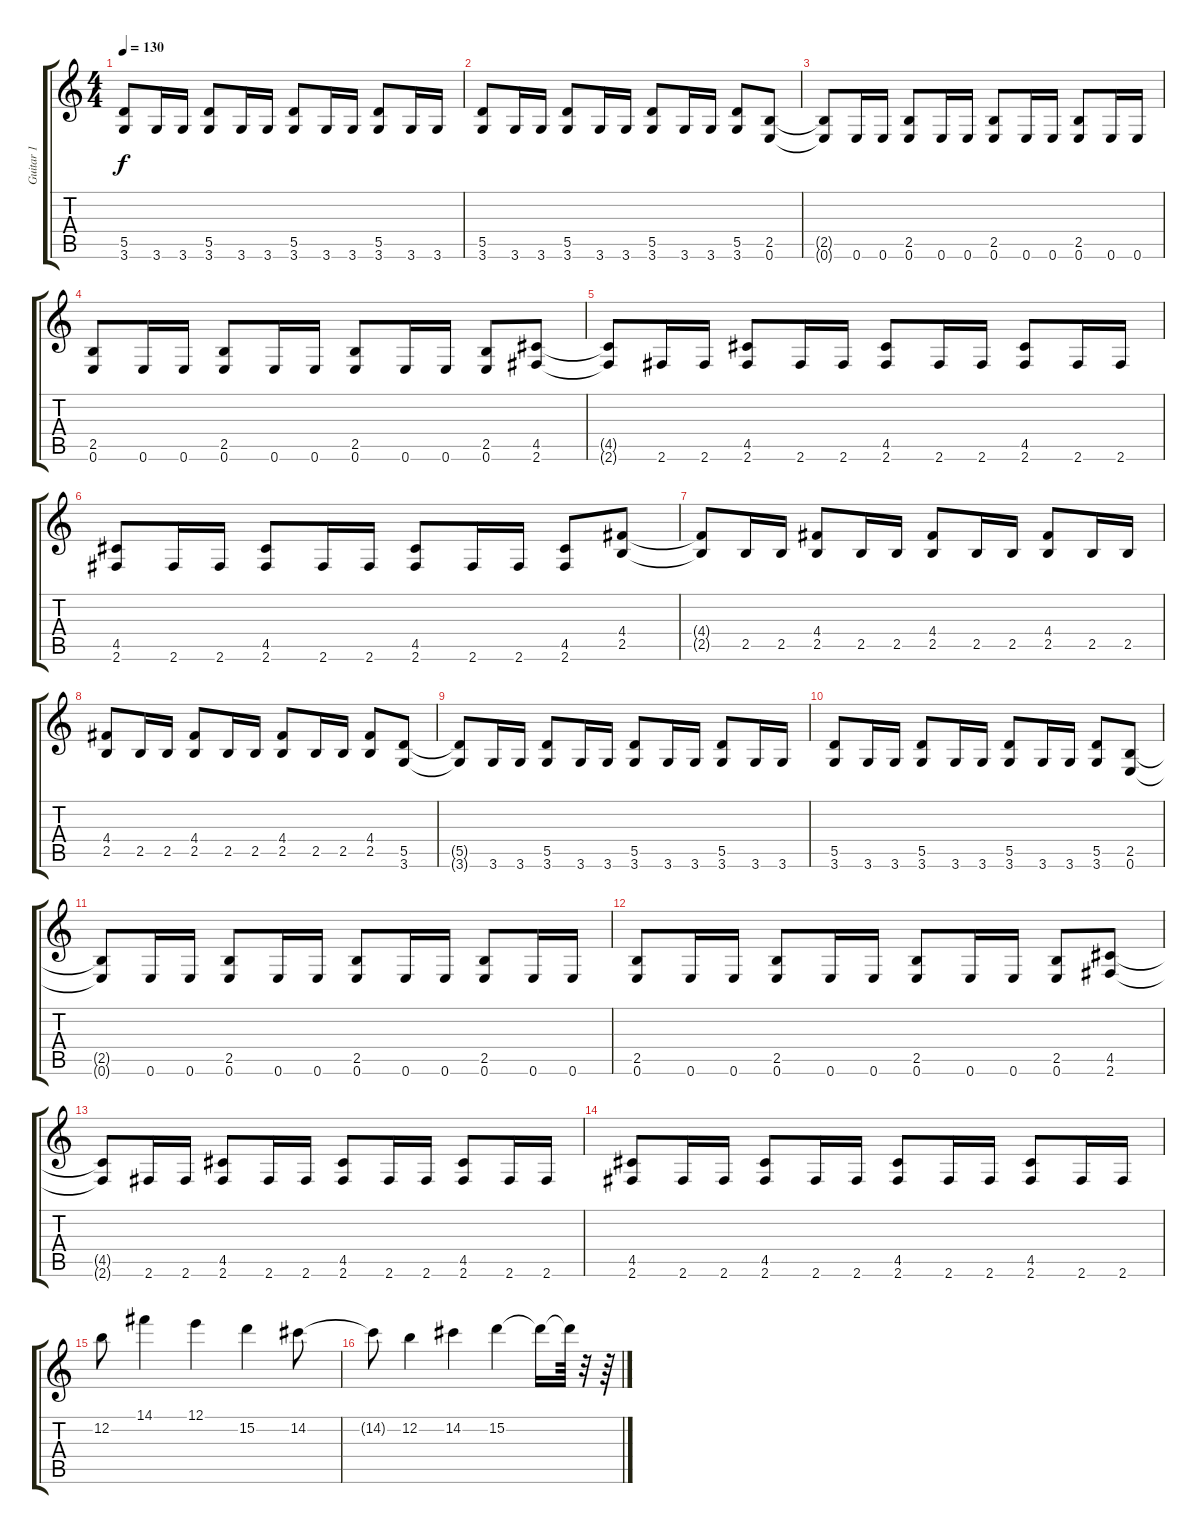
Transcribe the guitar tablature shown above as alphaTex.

\track ("Guitar 1" "Guitar 1") {instrument overdrivenguitar}
\staff {score tabs}
\tuning (E4 B3 G3 D3 A2 E2) {hide}
\ts (4 4)
\tempo 130
\clef g2
\ks c
(5.5{t} 3.6{t}).8{dy f} 3.6.16 3.6.16 (5.5 3.6).8 3.6.16 3.6.16 (5.5 3.6).8 3.6.16 3.6.16 (5.5 3.6).8 3.6.16 3.6.16 |
(5.5 3.6).8 3.6.16 3.6.16 (5.5 3.6).8 3.6.16 3.6.16 (5.5 3.6).8 3.6.16 3.6.16 (5.5 3.6).8 (2.5 0.6).8 |
(2.5{t} 0.6{t}).8 0.6.16 0.6.16 (2.5 0.6).8 0.6.16 0.6.16 (2.5 0.6).8 0.6.16 0.6.16 (2.5 0.6).8 0.6.16 0.6.16 |
(2.5 0.6).8 0.6.16 0.6.16 (2.5 0.6).8 0.6.16 0.6.16 (2.5 0.6).8 0.6.16 0.6.16 (2.5 0.6).8 (4.5 2.6).8 |
(4.5{t} 2.6{t}).8 2.6.16 2.6.16 (4.5 2.6).8 2.6.16 2.6.16 (4.5 2.6).8 2.6.16 2.6.16 (4.5 2.6).8 2.6.16 2.6.16 |
(4.5 2.6).8 2.6.16 2.6.16 (4.5 2.6).8 2.6.16 2.6.16 (4.5 2.6).8 2.6.16 2.6.16 (4.5 2.6).8 (4.4 2.5).8 |
(4.4{t} 2.5{t}).8 2.5.16 2.5.16 (4.4 2.5).8 2.5.16 2.5.16 (4.4 2.5).8 2.5.16 2.5.16 (4.4 2.5).8 2.5.16 2.5.16 |
(4.4 2.5).8 2.5.16 2.5.16 (4.4 2.5).8 2.5.16 2.5.16 (4.4 2.5).8 2.5.16 2.5.16 (4.4 2.5).8 (5.5 3.6).8 |
(5.5{t} 3.6{t}).8 3.6.16 3.6.16 (5.5 3.6).8 3.6.16 3.6.16 (5.5 3.6).8 3.6.16 3.6.16 (5.5 3.6).8 3.6.16 3.6.16 |
(5.5 3.6).8 3.6.16 3.6.16 (5.5 3.6).8 3.6.16 3.6.16 (5.5 3.6).8 3.6.16 3.6.16 (5.5 3.6).8 (2.5 0.6).8 |
(2.5{t} 0.6{t}).8 0.6.16 0.6.16 (2.5 0.6).8 0.6.16 0.6.16 (2.5 0.6).8 0.6.16 0.6.16 (2.5 0.6).8 0.6.16 0.6.16 |
(2.5 0.6).8 0.6.16 0.6.16 (2.5 0.6).8 0.6.16 0.6.16 (2.5 0.6).8 0.6.16 0.6.16 (2.5 0.6).8 (4.5 2.6).8 |
(4.5{t} 2.6{t}).8 2.6.16 2.6.16 (4.5 2.6).8 2.6.16 2.6.16 (4.5 2.6).8 2.6.16 2.6.16 (4.5 2.6).8 2.6.16 2.6.16 |
(4.5 2.6).8 2.6.16 2.6.16 (4.5 2.6).8 2.6.16 2.6.16 (4.5 2.6).8 2.6.16 2.6.16 (4.5 2.6).8 2.6.16 2.6.16 |
12.2.8 14.1.4 12.1.4 15.2.4 14.2.8 |
14.2{t}.8 12.2.4 14.2.4 15.2.4 15.2{t}.16 15.2{t}.64 r.32 r.64
